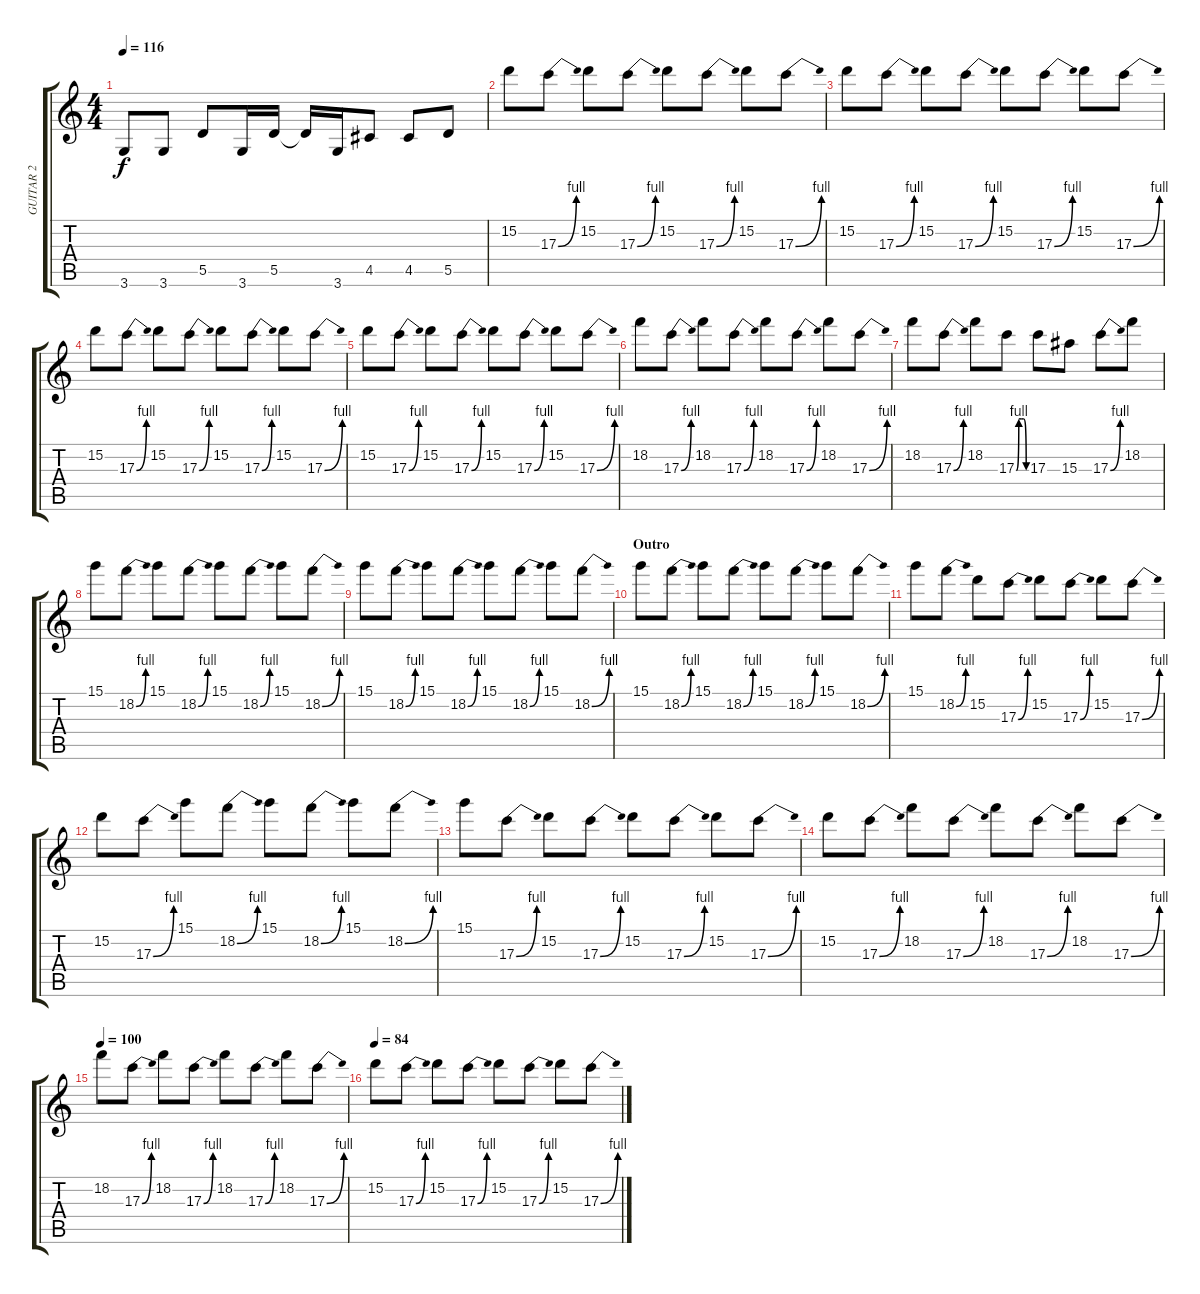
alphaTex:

\track ("GUITAR 2" "GUITAR 2") {instrument distortionguitar}
\staff {score tabs}
\tuning (E4 B3 G3 D3 A2 E2) {hide}
\ts (4 4)
\tempo 116
\clef g2
\ks c
3.6.8{dy f} 3.6.8 5.5.8 3.6.16 5.5.16 5.5{t}.16 3.6.16 4.5.8 4.5.8 5.5.8 |
15.2.8 17.3{be (bend 0 0 60 4)}.8 15.2.8 17.3{be (bend 0 0 60 4)}.8 15.2.8 17.3{be (bend 0 0 60 4)}.8 15.2.8 17.3{be (bend 0 0 60 4)}.8 |
15.2.8 17.3{be (bend 0 0 60 4)}.8 15.2.8 17.3{be (bend 0 0 60 4)}.8 15.2.8 17.3{be (bend 0 0 60 4)}.8 15.2.8 17.3{be (bend 0 0 60 4)}.8 |
15.2.8 17.3{be (bend 0 0 60 4)}.8 15.2.8 17.3{be (bend 0 0 60 4)}.8 15.2.8 17.3{be (bend 0 0 60 4)}.8 15.2.8 17.3{be (bend 0 0 60 4)}.8 |
15.2.8 17.3{be (bend 0 0 60 4)}.8 15.2.8 17.3{be (bend 0 0 60 4)}.8 15.2.8 17.3{be (bend 0 0 60 4)}.8 15.2.8 17.3{be (bend 0 0 60 4)}.8 |
18.2.8 17.3{be (bend 0 0 60 4)}.8 18.2.8 17.3{be (bend 0 0 60 4)}.8 18.2.8 17.3{be (bend 0 0 60 4)}.8 18.2.8 17.3{be (bend 0 0 60 4)}.8 |
18.2.8 17.3{be (bend 0 0 60 4)}.8 18.2.8 17.3{be (custom 0 0 15 4 30 4 45 4 60 0)}.8 17.3.8 15.3.8 17.3{be (bend 0 0 60 4)}.8 18.2.8 |
15.1.8 18.2{be (bend 0 0 60 4)}.8 15.1.8 18.2{be (bend 0 0 60 4)}.8 15.1.8 18.2{be (bend 0 0 60 4)}.8 15.1.8 18.2{be (bend 0 0 60 4)}.8 |
15.1.8 18.2{be (bend 0 0 60 4)}.8 15.1.8 18.2{be (bend 0 0 60 4)}.8 15.1.8 18.2{be (bend 0 0 60 4)}.8 15.1.8 18.2{be (bend 0 0 60 4)}.8 |
\section ("" "Outro")
15.1.8 18.2{be (bend 0 0 60 4)}.8 15.1.8 18.2{be (bend 0 0 60 4)}.8 15.1.8 18.2{be (bend 0 0 60 4)}.8 15.1.8 18.2{be (bend 0 0 60 4)}.8 |
15.1.8 18.2{be (bend 0 0 60 4)}.8 15.2.8 17.3{be (bend 0 0 60 4)}.8 15.2.8 17.3{be (bend 0 0 60 4)}.8 15.2.8 17.3{be (bend 0 0 60 4)}.8 |
15.2.8 17.3{be (bend 0 0 60 4)}.8 15.1.8 18.2{be (bend 0 0 60 4)}.8 15.1.8 18.2{be (bend 0 0 60 4)}.8 15.1.8 18.2{be (bend 0 0 60 4)}.8 |
15.1.8 17.3{be (bend 0 0 60 4)}.8 15.2.8 17.3{be (bend 0 0 60 4)}.8 15.2.8 17.3{be (bend 0 0 60 4)}.8 15.2.8 17.3{be (bend 0 0 60 4)}.8 |
15.2.8 17.3{be (bend 0 0 60 4)}.8 18.2.8 17.3{be (bend 0 0 60 4)}.8 18.2.8 17.3{be (bend 0 0 60 4)}.8 18.2.8 17.3{be (bend 0 0 60 4)}.8 |
\tempo 100
18.2.8 17.3{be (bend 0 0 60 4)}.8 18.2.8 17.3{be (bend 0 0 60 4)}.8 18.2.8 17.3{be (bend 0 0 60 4)}.8 18.2.8 17.3{be (bend 0 0 60 4)}.8 |
\tempo 84
15.2.8 17.3{be (bend 0 0 60 4)}.8 15.2.8 17.3{be (bend 0 0 60 4)}.8 15.2.8 17.3{be (bend 0 0 60 4)}.8 15.2.8 17.3{be (bend 0 0 60 4)}.8
